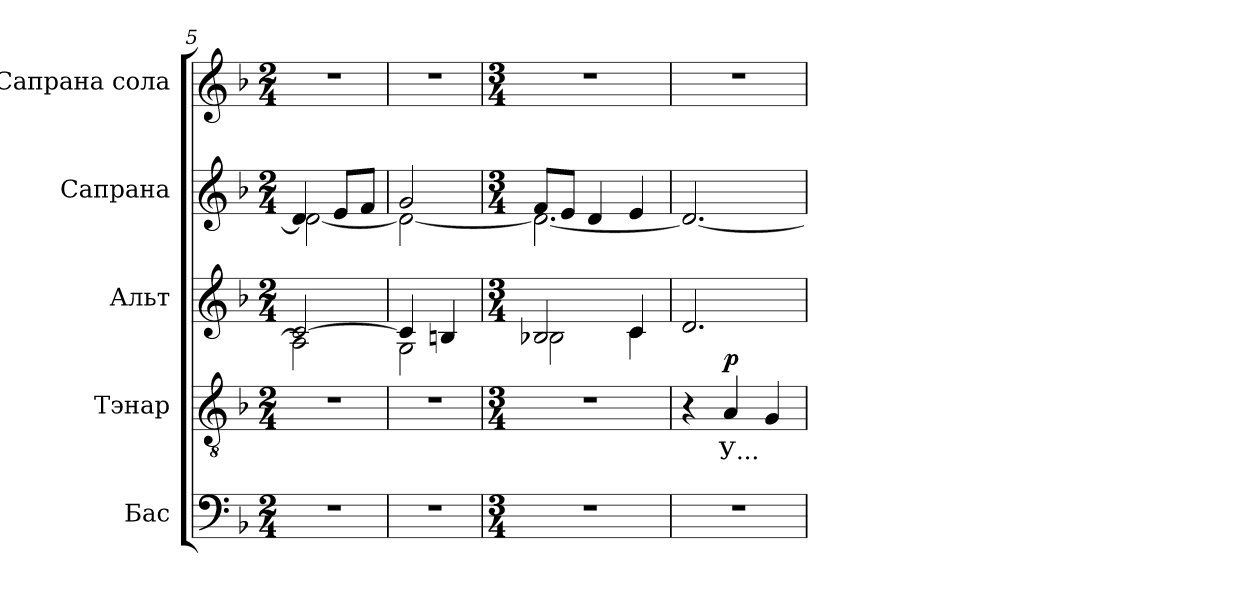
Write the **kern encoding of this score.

**kern	**kern	**text	**dynam	**kern	**kern	**kern
*part5	*part4	*part4	*part4	*part3	*part2	*part1
*staff5	*staff4	*staff4	*staff4	*staff3	*staff2	*staff1
*I"Бас	*I"Тэнар	*	*	*I"Альт	*I"Сапрана	*I"Сапрана сола
*clefF4	*clefGv2	*	*	*clefG2	*clefG2	*clefG2
*	*ITrd7c12	*	*	*	*	*
*k[b-]	*k[b-]	*	*	*k[b-]	*k[b-]	*k[b-]
*F:	*F:	*	*	*F:	*F:	*F:
*M2/4	*M2/4	*	*	*M2/4	*M2/4	*M2/4
=5	=5	=5	=5	=5	=5	=5
!LO:N:vis=1	!LO:N:vis=1	!	!	!	!	!LO:N:vis=1
*	*	*	*	*^	*^	*
2r	2r	.	.	[>2ci/	2Ai\]	4di/]	[<2di\	2r
.	.	.	.	.	.	8ei/L	.	.
.	.	.	.	.	.	8fi/J	.	.
=6	=6	=6	=6	=6	=6	=6	=6	=6
!LO:N:vis=1	!LO:N:vis=1	!	!	!	!	!	!	!LO:N:vis=1
2r	2r	.	.	4ci/]	2Gi\	2gi/	2di\_<	2r
.	.	.	.	4Bni/	.	.	.	.
=7	=7	=7	=7	=7	=7	=7	=7	=7
*M3/4	*M3/4	*	*	*M3/4	*	*M3/4	*	*M3/4
!LO:N:vis=1	!LO:N:vis=1	!	!	!	!	!	!	!LO:N:vis=1
2.r	2.r	.	.	2B-Xi/	2B-i\	8fi/L	2.di\_<	2.r
.	.	.	.	.	.	8ei/J	.	.
.	.	.	.	.	.	4di/	.	.
.	.	.	.	4ci/	4ci\	4ei/	.	.
*	*	*	*	*	*	*v	*v	*
!!LO:LB:g=z
=8	=8	=8	=8	=8	=8	=8	=8
!LO:N:vis=1	!	!	!	!	!	!	!LO:N:vis=1
*	*	*	*	*v	*v	*	*
2.r	4r	.	.	2.di/	2.di/_<	2.r
!	!	!LO:LY:b:color=#000000	!	!	!	!
.	4AAi/	У...	p	.	.	.
.	4GGi/	.	.	.	.	.
=	=	=	=	=	=	=
*-	*-	*-	*-	*-	*-	*-
